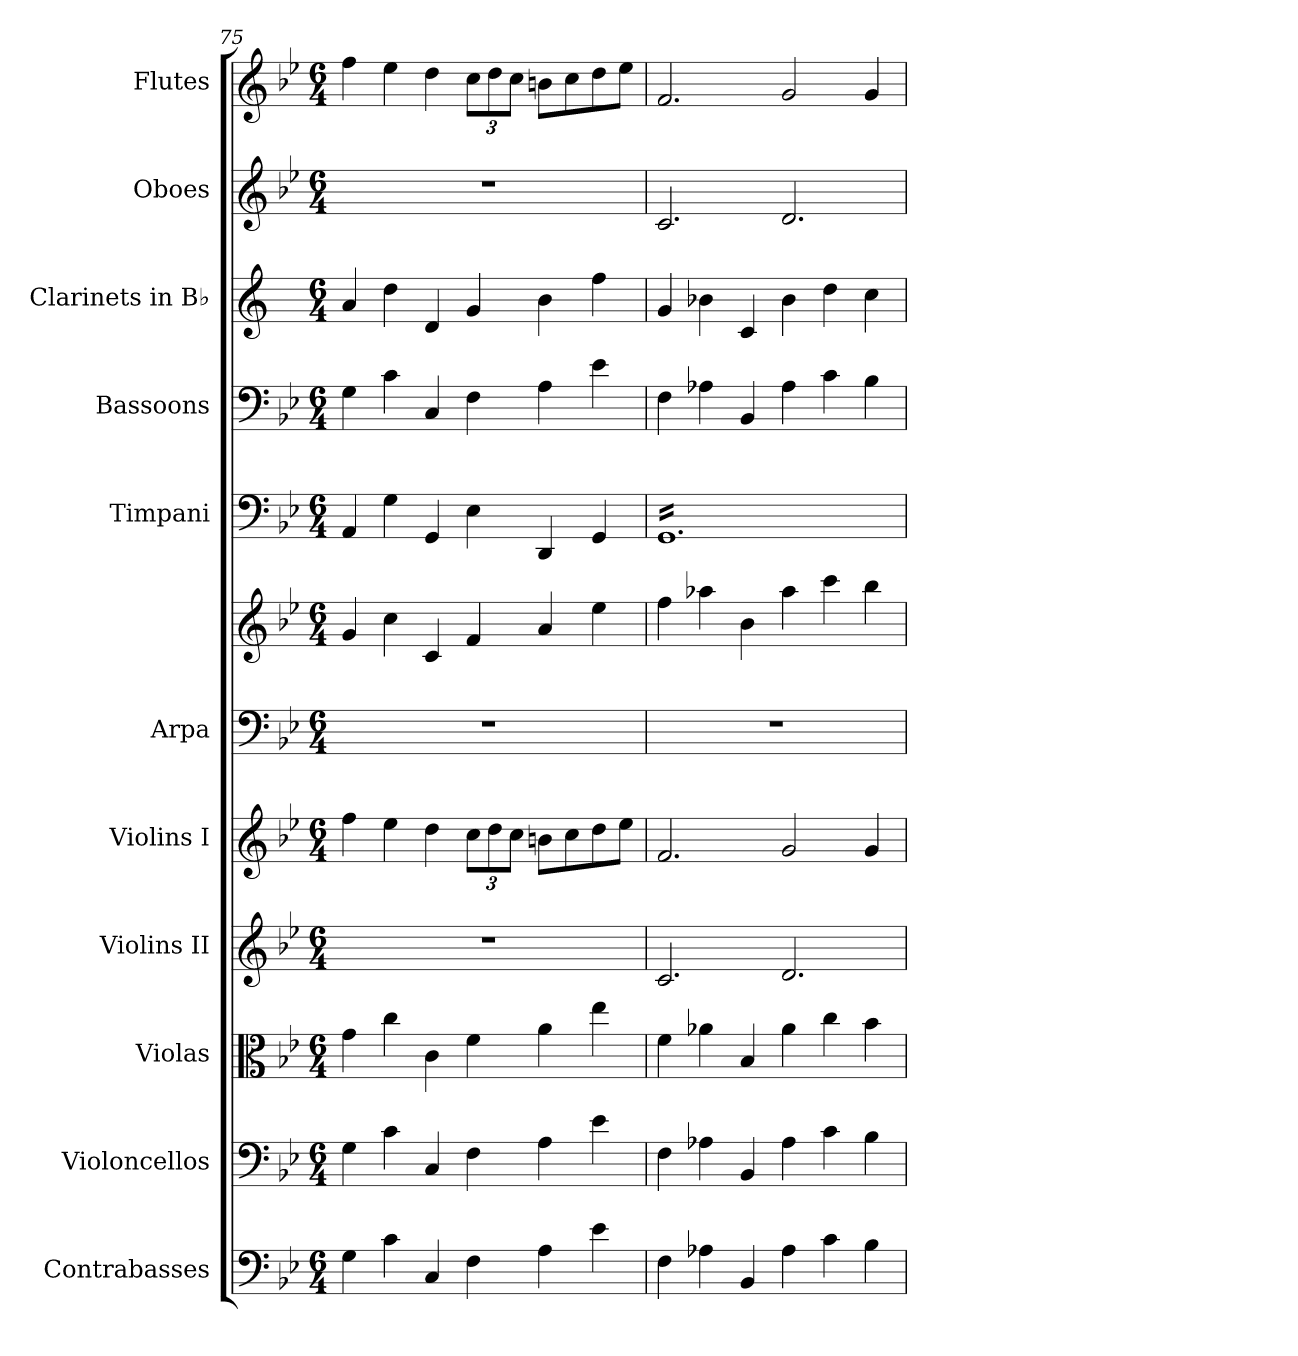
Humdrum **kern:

**kern	**kern	**kern	**kern	**kern	**kern	**kern	**kern	**kern	**kern	**kern	**kern
*part11	*part10	*part9	*part8	*part7	*part6	*part6	*part5	*part4	*part3	*part2	*part1
*staff12	*staff11	*staff10	*staff9	*staff8	*staff7	*staff6	*staff5	*staff4	*staff3	*staff2	*staff1
*I"Contrabasses	*I"Violoncellos	*I"Violas	*I"Violins II	*I"Violins I	*I"Arpa	*	*I"Timpani	*I"Bassoons	*I"Clarinets in B♭	*I"Oboes	*I"Flutes
*I'Cb.	*I'Vc.	*I'Vla.	*I'Vln. II	*I'Vln. I	*I'Arp.	*	*I'Timp.	*I'Bsn.	*	*I'Ob.	*I'Fl.
*clefF4	*clefF4	*clefC3	*clefG2	*clefG2	*clefF4	*clefG2	*clefF4	*clefF4	*clefG2	*clefG2	*clefG2
*ITrd7c12	*	*	*	*	*	*	*	*	*ITrd1c2	*	*
*k[b-e-]	*k[b-e-]	*k[b-e-]	*k[b-e-]	*k[b-e-]	*k[b-e-]	*k[b-e-]	*k[b-e-]	*k[b-e-]	*k[b-e-]	*k[b-e-]	*k[b-e-]
*M6/4	*M6/4	*M6/4	*M6/4	*M6/4	*M6/4	*M6/4	*M6/4	*M6/4	*M6/4	*M6/4	*M6/4
=75	=75	=75	=75	=75	=75	=75	=75	=75	=75	=75	=75
4GG\	4G\	4g\	1.r	4ff\	1.r	4g/	4AA/	4G\	4g/	1.r	4ff\
4C\	4c\	4cc\	.	4ee-\	.	4cc\	4G\	4c\	4cc\	.	4ee-\
4CC/	4C/	4c\	.	4dd\	.	4c/	4GG/	4C/	4c/	.	4dd\
*	*	*	*	*Xbrackettup	*	*	*	*	*	*	*Xbrackettup
4FF\	4F\	4f\	.	12cc\L	.	4f/	4E-\	4F\	4f/	.	12cc\L
.	.	.	.	12dd\	.	.	.	.	.	.	12dd\
.	.	.	.	12cc\J	.	.	.	.	.	.	12cc\J
4AA\	4A\	4a\	.	8bn\L	.	4a/	4DD/	4A\	4a\	.	8bn\L
.	.	.	.	8cc\	.	.	.	.	.	.	8cc\
4E-\	4e-\	4ee-\	.	8dd\	.	4ee-\	4GG/	4e-\	4ee-\	.	8dd\
.	.	.	.	8ee-\J	.	.	.	.	.	.	8ee-\J
!!LO:PB:g=z
=76	=76	=76	=76	=76	=76	=76	=76	=76	=76	=76	=76
*	*	*	*	*	*	*	*tremolo	*	*	*	*
4FF\	4F\	4f\	2.c/	2.f/	1.r	4ff\	16GGLL	4F\	4f/	2.c/	2.f/
.	.	.	.	.	.	.	16GG	.	.	.	.
.	.	.	.	.	.	.	16GG	.	.	.	.
.	.	.	.	.	.	.	16GG	.	.	.	.
4AA-X\	4A-X\	4a-X\	.	.	.	4aa-X\	16GG	4A-X\	4a-X\	.	.
.	.	.	.	.	.	.	16GG	.	.	.	.
.	.	.	.	.	.	.	16GG	.	.	.	.
.	.	.	.	.	.	.	16GG	.	.	.	.
4BBB-/	4BB-/	4B-/	.	.	.	4b-\	16GG	4BB-/	4B-/	.	.
.	.	.	.	.	.	.	16GG	.	.	.	.
.	.	.	.	.	.	.	16GG	.	.	.	.
.	.	.	.	.	.	.	16GG	.	.	.	.
4AA-\	4A-\	4a-\	2.d/	2g/	.	4aa-\	16GG	4A-\	4a-\	2.d/	2g/
.	.	.	.	.	.	.	16GG	.	.	.	.
.	.	.	.	.	.	.	16GG	.	.	.	.
.	.	.	.	.	.	.	16GG	.	.	.	.
4C\	4c\	4cc\	.	.	.	4ccc\	16GG	4c\	4cc\	.	.
.	.	.	.	.	.	.	16GG	.	.	.	.
.	.	.	.	.	.	.	16GG	.	.	.	.
.	.	.	.	.	.	.	16GG	.	.	.	.
4BB-\	4B-\	4b-\	.	4g/	.	4bb-\	16GG	4B-\	4b-\	.	4g/
.	.	.	.	.	.	.	16GG	.	.	.	.
.	.	.	.	.	.	.	16GG	.	.	.	.
.	.	.	.	.	.	.	16GGJJ	.	.	.	.
*	*	*	*	*	*	*	*Xtremolo	*	*	*	*
=	=	=	=	=	=	=	=	=	=	=	=
*-	*-	*-	*-	*-	*-	*-	*-	*-	*-	*-	*-
